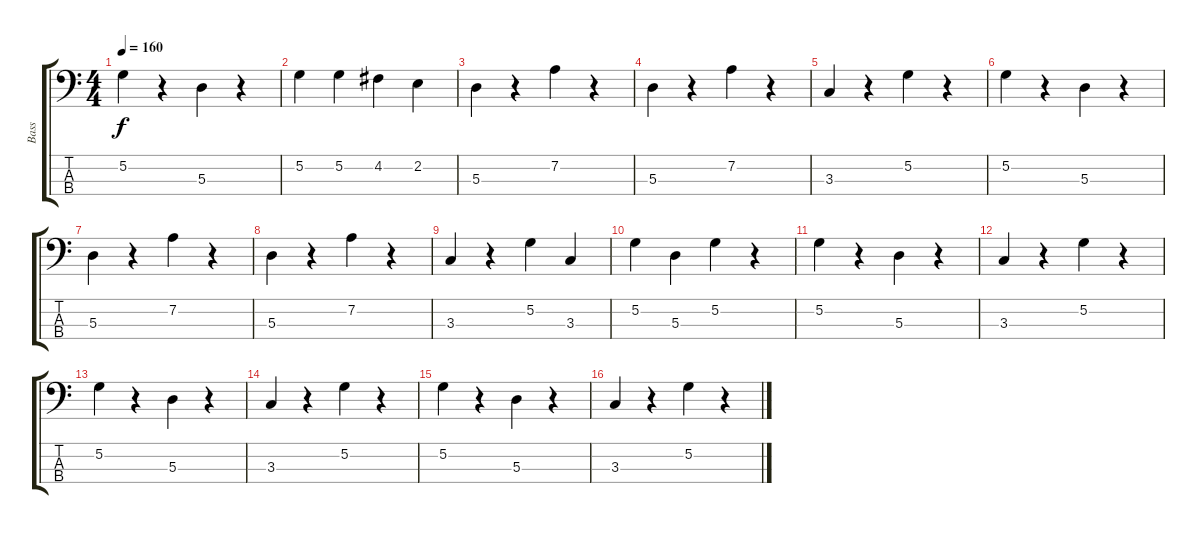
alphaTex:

\track ("Bass" "Bass") {instrument electricbassfinger}
\staff {score tabs}
\tuning (G2 D2 A1 E1) {hide}
\ts (4 4)
\tempo 160
\clef f4
\ks c
5.2.4{dy f} r.4 5.3.4 r.4 |
5.2.4 5.2.4 4.2.4 2.2.4 |
5.3.4 r.4 7.2.4 r.4 |
5.3.4 r.4 7.2.4 r.4 |
3.3.4 r.4 5.2.4 r.4 |
5.2.4 r.4 5.3.4 r.4 |
5.3.4 r.4 7.2.4 r.4 |
5.3.4 r.4 7.2.4 r.4 |
3.3.4 r.4 5.2.4 3.3.4 |
5.2.4 5.3.4 5.2.4 r.4 |
5.2.4 r.4 5.3.4 r.4 |
3.3.4 r.4 5.2.4 r.4 |
5.2.4 r.4 5.3.4 r.4 |
3.3.4 r.4 5.2.4 r.4 |
5.2.4 r.4 5.3.4 r.4 |
3.3.4 r.4 5.2.4 r.4
